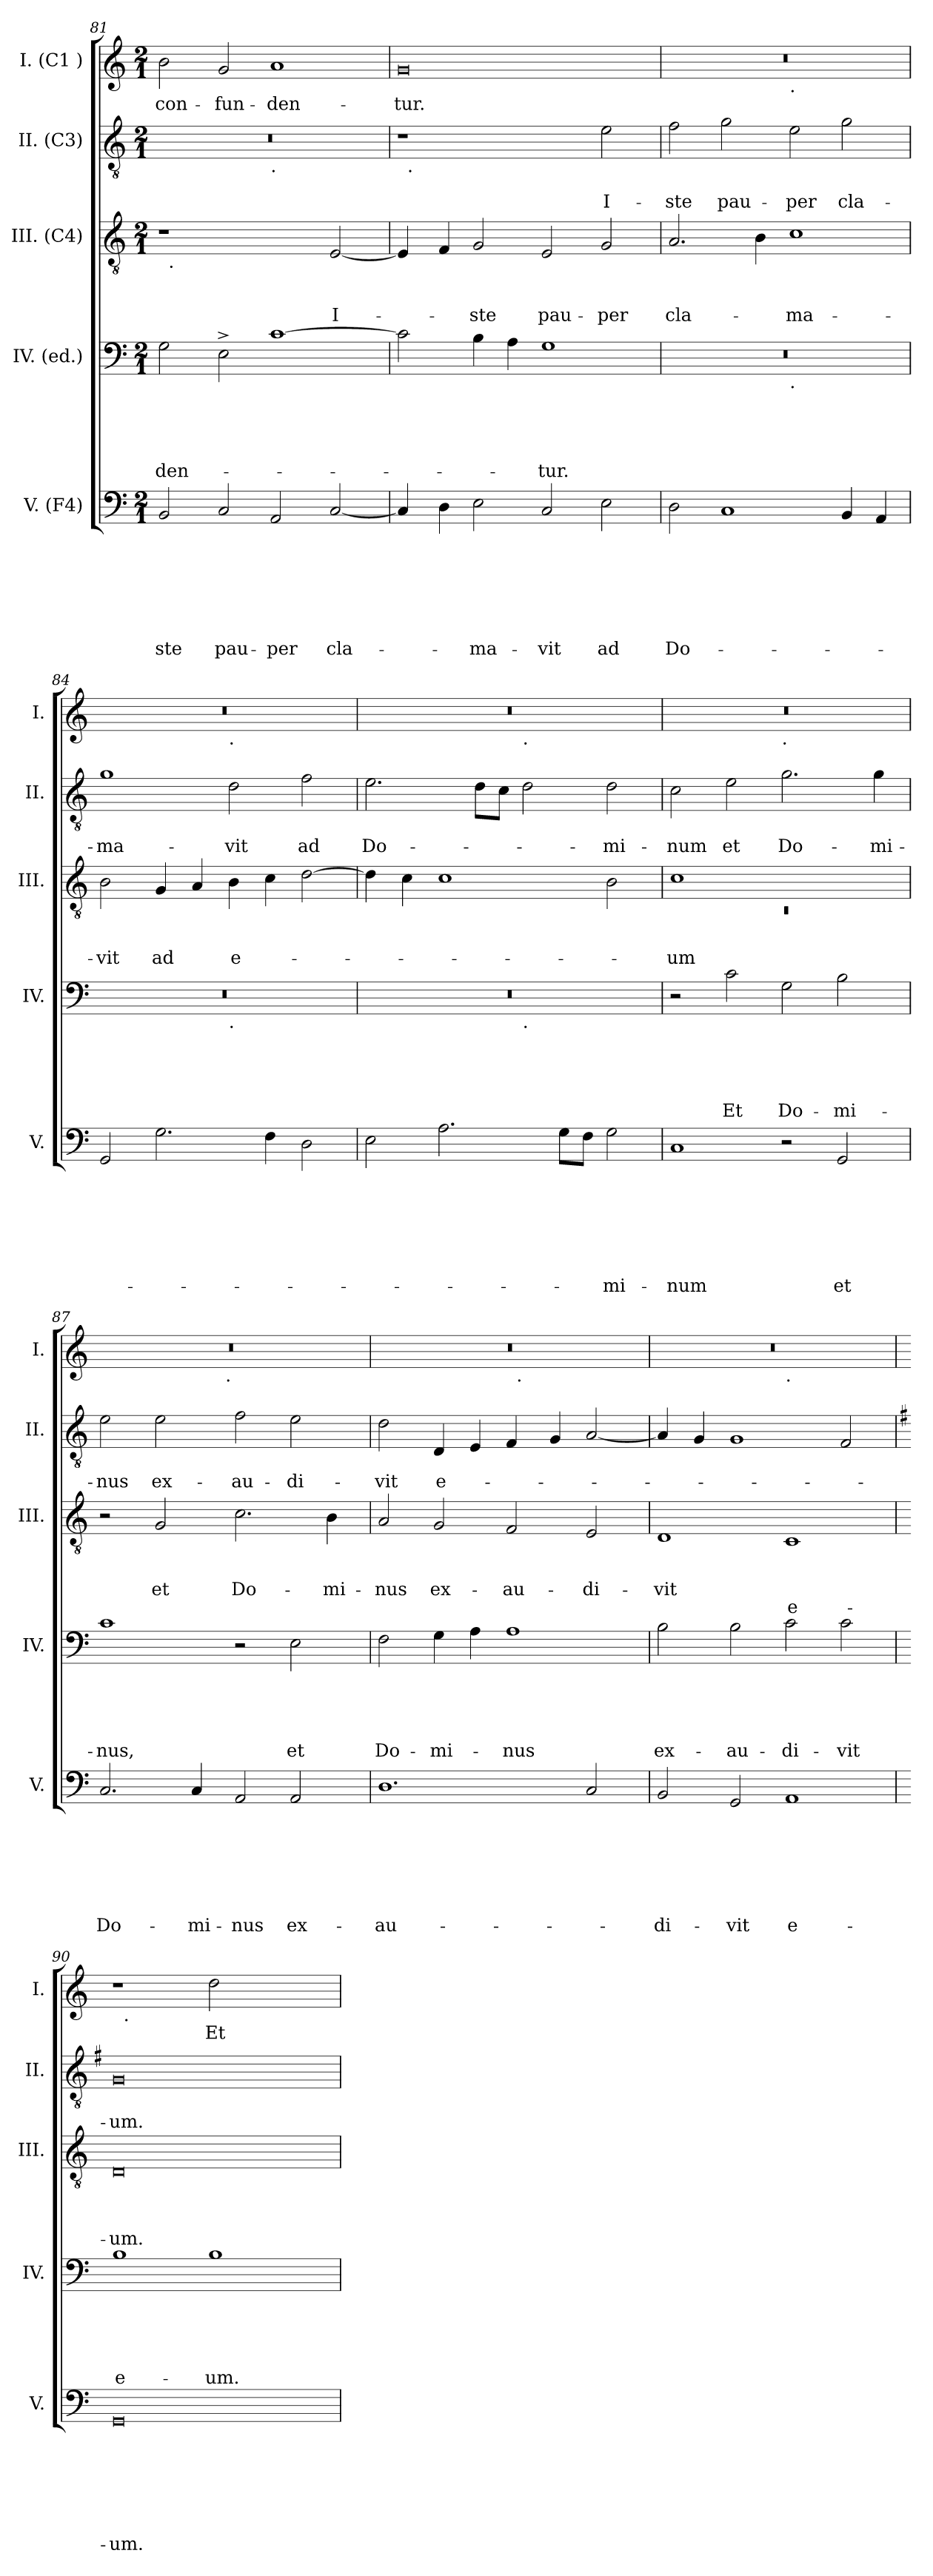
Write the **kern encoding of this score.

**kern	**text	**text	**text	**text	**text	**text	**text	**kern	**text	**text	**text	**text	**text	**kern	**text	**text	**text	**text	**kern	**text	**text	**kern	**text
*part5	*part5	*part5	*part5	*part5	*part5	*part5	*part5	*part4	*part4	*part4	*part4	*part4	*part4	*part3	*part3	*part3	*part3	*part3	*part2	*part2	*part2	*part1	*part1
*staff5	*staff5	*staff5	*staff5	*staff5	*staff5	*staff5	*staff5	*staff4	*staff4	*staff4	*staff4	*staff4	*staff4	*staff3	*staff3	*staff3	*staff3	*staff3	*staff2	*staff2	*staff2	*staff1	*staff1
*I"V. (F4)	*	*	*	*	*	*	*	*I"IV. (ed.)	*	*	*	*	*	*I"III. (C4)	*	*	*	*	*I"II. (C3)	*	*	*I"I. (C1 )	*
*I'V.	*	*	*	*	*	*	*	*I'IV.	*	*	*	*	*	*I'III.	*	*	*	*	*I'II.	*	*	*I'I.	*
*clefF4	*	*	*	*	*	*	*	*clefF4	*	*	*	*	*	*clefGv2	*	*	*	*	*clefGv2	*	*	*clefG2	*
*k[]	*	*	*	*	*	*	*	*k[]	*	*	*	*	*	*k[]	*	*	*	*	*k[]	*	*	*k[]	*
*C:	*	*	*	*	*	*	*	*C:	*	*	*	*	*	*C:	*	*	*	*	*C:	*	*	*C:	*
*M2/1	*	*	*	*	*	*	*	*M2/1	*	*	*	*	*	*M2/1	*	*	*	*	*M2/1	*	*	*M2/1	*
=81	=81	=81	=81	=81	=81	=81	=81	=81	=81	=81	=81	=81	=81	=81	=81	=81	=81	=81	=81	=81	=81	=81	=81
!	!	!	!	!	!	!	!LO:LY:b	!	!	!	!	!	!LO:LY:b	!	!	!	!	!	!	!	!	!	!LO:LY:b
*	*	*	*	*	*	*	*	*	*	*	*	*	*	*^	*	*	*	*	*^	*	*	*	*
2BB/	.	.	.	.	.	.	-ste	2G\	.	.	.	.	-den-	1r	32ryy	.	.	.	.	0r	1ryy	.	.	2b\	con-
!	!	!	!	!	!	!	!	!	!	!	!	!	!	!	!LO:TX:b:t=.	!	!	!	!	!	!	!	!	!	!
.	.	.	.	.	.	.	.	.	.	.	.	.	.	.	1ryy	.	.	.	.	.	.	.	.	.	.
!	!	!	!	!	!	!	!LO:LY:b	!	!	!	!	!	!	!	!	!	!	!	!	!	!	!	!	!	!LO:LY:b
2C/	.	.	.	.	.	.	pau-	2E^>\	.	.	.	.	.	.	.	.	.	.	.	.	.	.	.	2g/	-fun-
!	!	!	!	!	!	!	!	!	!	!	!	!	!	!	!	!	!	!	!	!	!LO:TX:b:t=.	!	!	!	!
!	!	!	!	!	!	!	!LO:LY:b	!	!	!	!	!	!	!	!	!	!	!	!	!	!	!	!	!	!LO:LY:b
2AA/	.	.	.	.	.	.	-per	[>1c	.	.	.	.	.	2ryy	.	.	.	.	.	.	1ryy	.	.	1a	-den-
.	.	.	.	.	.	.	.	.	.	.	.	.	.	.	2ryy	.	.	.	.	.	.	.	.	.	.
!	!	!	!	!	!	!	!LO:LY:b	!	!	!	!	!	!	!	!	!	!	!LO:LY:b:rj	!	!	!	!	!	!	!
[<2C/	.	.	.	.	.	.	cla-	.	.	.	.	.	.	[<2E/	.	.	.	I-	.	.	.	.	.	.	.
.	.	.	.	.	.	.	.	.	.	.	.	.	.	.	4...ryy	.	.	.	.	.	.	.	.	.	.
=82	=82	=82	=82	=82	=82	=82	=82	=82	=82	=82	=82	=82	=82	=82	=82	=82	=82	=82	=82	=82	=82	=82	=82	=82	=82
!	!	!	!	!	!	!	!	!	!	!	!	!	!	!	!	!	!	!	!	!	!	!	!	!	!LO:LY:b
*	*	*	*	*	*	*	*	*	*	*	*	*	*	*v	*v	*	*	*	*	*	*	*	*	*	*
4C/]	.	.	.	.	.	.	.	2c\]	.	.	.	.	.	4E/]	.	.	.	.	1r	32ryy	.	.	0g	-tur.
!	!	!	!	!	!	!	!	!	!	!	!	!	!	!	!	!	!	!	!	!LO:TX:b:t=.	!	!	!	!
.	.	.	.	.	.	.	.	.	.	.	.	.	.	.	.	.	.	.	.	1ryy	.	.	.	.
4D\	.	.	.	.	.	.	.	.	.	.	.	.	.	4F/	.	.	.	.	.	.	.	.	.	.
!	!	!	!	!	!	!	!LO:LY:b	!	!	!	!	!	!	!	!	!	!LO:LY:b	!	!	!	!	!	!	!
2E\	.	.	.	.	.	.	-ma-	4B\	.	.	.	.	.	2G/	.	.	-ste	.	.	.	.	.	.	.
.	.	.	.	.	.	.	.	4A\	.	.	.	.	.	.	.	.	.	.	.	.	.	.	.	.
!	!	!	!	!	!	!	!LO:LY:b	!	!	!	!	!	!LO:LY:b	!	!	!	!LO:LY:b	!	!	!	!	!	!	!
2C/	.	.	.	.	.	.	-vit	1G	.	.	.	.	-tur.	2E/	.	.	pau-	.	2ryy	.	.	.	.	.
.	.	.	.	.	.	.	.	.	.	.	.	.	.	.	.	.	.	.	.	2ryy	.	.	.	.
!	!	!	!	!	!	!	!LO:LY:b	!	!	!	!	!	!	!	!	!	!LO:LY:b	!	!	!	!	!LO:LY:b	!	!
2E\	.	.	.	.	.	.	ad	.	.	.	.	.	.	2G/	.	.	-per	.	2e\	.	.	I-	.	.
.	.	.	.	.	.	.	.	.	.	.	.	.	.	.	.	.	.	.	.	4...ryy	.	.	.	.
!!LO:LB:g=z
=83	=83	=83	=83	=83	=83	=83	=83	=83	=83	=83	=83	=83	=83	=83	=83	=83	=83	=83	=83	=83	=83	=83	=83	=83
!	!	!	!	!	!	!	!LO:LY:b	!	!	!	!	!	!	!	!	!	!LO:LY:b	!	!	!	!	!LO:LY:b	!	!
*	*	*	*	*	*	*	*	*^	*	*	*	*	*	*	*	*	*	*	*v	*v	*	*	*^	*
2D\	.	.	.	.	.	.	Do-	0r	1ryy	.	.	.	.	.	2.A/	.	.	cla-	.	2f\	.	-ste	0r	1ryy	.
!	!	!	!	!	!	!	!	!	!	!	!	!	!	!	!	!	!	!	!	!	!	!LO:LY:b	!	!	!
1C	.	.	.	.	.	.	.	.	.	.	.	.	.	.	.	.	.	.	.	2g\	.	pau-	.	.	.
.	.	.	.	.	.	.	.	.	.	.	.	.	.	.	4B\	.	.	.	.	.	.	.	.	.	.
!	!	!	!	!	!	!	!	!	!	!	!	!	!	!	!	!	!	!	!	!	!	!	!	!LO:TX:b:t=.	!
!	!	!	!	!	!	!	!	!	!LO:TX:b:t=.	!	!	!	!	!	!	!	!	!	!	!	!	!	!	!	!
!	!	!	!	!	!	!	!	!	!	!	!	!	!	!	!	!	!	!LO:LY:b	!	!	!	!LO:LY:b	!	!	!
.	.	.	.	.	.	.	.	.	1ryy	.	.	.	.	.	1c	.	.	-ma-	.	2e\	.	-per	.	1ryy	.
!	!	!	!	!	!	!	!	!	!	!	!	!	!	!	!	!	!	!	!	!	!	!LO:LY:b	!	!	!
4BB/	.	.	.	.	.	.	.	.	.	.	.	.	.	.	.	.	.	.	.	2g\	.	cla-	.	.	.
4AA/	.	.	.	.	.	.	.	.	.	.	.	.	.	.	.	.	.	.	.	.	.	.	.	.	.
=84	=84	=84	=84	=84	=84	=84	=84	=84	=84	=84	=84	=84	=84	=84	=84	=84	=84	=84	=84	=84	=84	=84	=84	=84	=84
!	!	!	!	!	!	!	!	!	!	!	!	!	!	!	!	!	!	!LO:LY:b	!	!	!	!LO:LY:b	!	!	!
2GG/	.	.	.	.	.	.	.	0r	1ryy	.	.	.	.	.	2B\	.	.	-vit	.	1g	.	-ma-	0r	1ryy	.
!	!	!	!	!	!	!	!	!	!	!	!	!	!	!	!	!	!	!LO:LY:b	!	!	!	!	!	!	!
2.G\	.	.	.	.	.	.	.	.	.	.	.	.	.	.	4G/	.	.	ad	.	.	.	.	.	.	.
.	.	.	.	.	.	.	.	.	.	.	.	.	.	.	4A/	.	.	.	.	.	.	.	.	.	.
!	!	!	!	!	!	!	!	!	!	!	!	!	!	!	!	!	!	!	!	!	!	!	!	!LO:TX:b:t=.	!
!	!	!	!	!	!	!	!	!	!LO:TX:b:t=.	!	!	!	!	!	!	!	!	!	!	!	!	!	!	!	!
!	!	!	!	!	!	!	!	!	!	!	!	!	!	!	!	!	!	!LO:LY:b	!	!	!	!LO:LY:b	!	!	!
.	.	.	.	.	.	.	.	.	1ryy	.	.	.	.	.	4B\	.	.	e-	.	2d\	.	-vit	.	1ryy	.
4F\	.	.	.	.	.	.	.	.	.	.	.	.	.	.	4c\	.	.	.	.	.	.	.	.	.	.
!	!	!	!	!	!	!	!	!	!	!	!	!	!	!	!	!	!	!	!	!	!	!LO:LY:b	!	!	!
2D\	.	.	.	.	.	.	.	.	.	.	.	.	.	.	[>2d\	.	.	.	.	2f\	.	ad	.	.	.
=85	=85	=85	=85	=85	=85	=85	=85	=85	=85	=85	=85	=85	=85	=85	=85	=85	=85	=85	=85	=85	=85	=85	=85	=85	=85
!	!	!	!	!	!	!	!	!	!	!	!	!	!	!	!	!	!	!	!	!	!	!LO:LY:b	!	!	!
2E\	.	.	.	.	.	.	.	0r	1ryy	.	.	.	.	.	4d\]	.	.	.	.	2.e\	.	Do-	0r	1ryy	.
.	.	.	.	.	.	.	.	.	.	.	.	.	.	.	4c\	.	.	.	.	.	.	.	.	.	.
2.A\	.	.	.	.	.	.	.	.	.	.	.	.	.	.	1c	.	.	.	.	.	.	.	.	.	.
.	.	.	.	.	.	.	.	.	.	.	.	.	.	.	.	.	.	.	.	8d\L	.	.	.	.	.
.	.	.	.	.	.	.	.	.	.	.	.	.	.	.	.	.	.	.	.	8c\J	.	.	.	.	.
!	!	!	!	!	!	!	!	!	!	!	!	!	!	!	!	!	!	!	!	!	!	!	!	!LO:TX:b:t=.	!
!	!	!	!	!	!	!	!	!	!LO:TX:b:t=.	!	!	!	!	!	!	!	!	!	!	!	!	!	!	!	!
.	.	.	.	.	.	.	.	.	1ryy	.	.	.	.	.	.	.	.	.	.	2d\	.	.	.	1ryy	.
8G\L	.	.	.	.	.	.	.	.	.	.	.	.	.	.	.	.	.	.	.	.	.	.	.	.	.
8F\J	.	.	.	.	.	.	.	.	.	.	.	.	.	.	.	.	.	.	.	.	.	.	.	.	.
!	!	!	!	!	!	!	!LO:LY:b	!	!	!	!	!	!	!	!	!	!	!	!	!	!	!LO:LY:b	!	!	!
2G\	.	.	.	.	.	.	-mi-	.	.	.	.	.	.	.	2B\	.	.	.	.	2d\	.	-mi-	.	.	.
=86	=86	=86	=86	=86	=86	=86	=86	=86	=86	=86	=86	=86	=86	=86	=86	=86	=86	=86	=86	=86	=86	=86	=86	=86	=86
*	*	*	*	*	*	*	*	*	*	*	*	*	*	*	*^	*	*	*	*	*	*	*	*	*	*
!	!	!	!	!	!	!	!LO:LY:b	!	!	!	!	!	!	!	!	!LO:N:vis=1	!	!	!LO:LY:b	!	!	!	!LO:LY:b	!	!	!
*	*	*	*	*	*	*	*	*v	*v	*	*	*	*	*	*	*	*	*	*	*	*	*	*	*	*	*
1C	.	.	.	.	.	.	-num	2r	.	.	.	.	.	1c	0rC	.	.	-um	.	2c\	.	-num	0r	1ryy	.
!	!	!	!	!	!	!	!	!	!	!	!	!	!LO:LY:b	!	!	!	!	!	!	!	!	!LO:LY:b	!	!	!
.	.	.	.	.	.	.	.	2c\	.	.	.	.	Et	.	.	.	.	.	.	2e\	.	et	.	.	.
!	!	!	!	!	!	!	!	!	!	!	!	!	!	!	!	!	!	!	!	!	!	!	!	!LO:TX:b:t=.	!
!	!	!	!	!	!	!	!	!	!	!	!	!	!LO:LY:b	!	!	!	!	!	!	!	!	!LO:LY:b	!	!	!
2r	.	.	.	.	.	.	.	2G\	.	.	.	.	Do-	1ryy	.	.	.	.	.	2.g\	.	Do-	.	1ryy	.
!	!	!	!	!	!	!	!LO:LY:b	!	!	!	!	!	!LO:LY:b	!	!	!	!	!	!	!	!	!	!	!	!
2GG/	.	.	.	.	.	.	et	2B\	.	.	.	.	-mi-	.	.	.	.	.	.	.	.	.	.	.	.
!	!	!	!	!	!	!	!	!	!	!	!	!	!	!	!	!	!	!	!	!	!	!LO:LY:b	!	!	!
.	.	.	.	.	.	.	.	.	.	.	.	.	.	.	.	.	.	.	.	4g\	.	-mi-	.	.	.
*	*	*	*	*	*	*	*	*	*	*	*	*	*	*v	*v	*	*	*	*	*	*	*	*	*	*
=87	=87	=87	=87	=87	=87	=87	=87	=87	=87	=87	=87	=87	=87	=87	=87	=87	=87	=87	=87	=87	=87	=87	=87	=87
!	!	!	!	!	!	!	!LO:LY:b	!	!	!	!	!	!LO:LY:b	!	!	!	!	!	!	!	!LO:LY:b	!	!	!
2.C/	.	.	.	.	.	.	Do-	1c	.	.	.	.	-nus,	2r	.	.	.	.	2e\	.	-nus	0r	2ryy	.
!	!	!	!	!	!	!	!	!	!	!	!	!	!	!	!	!	!LO:LY:b	!	!	!	!LO:LY:b	!	!	!
.	.	.	.	.	.	.	.	.	.	.	.	.	.	2G/	.	.	et	.	2e\	.	ex-	.	4...ryy	.
!	!	!	!	!	!	!	!LO:LY:b	!	!	!	!	!	!	!	!	!	!	!	!	!	!	!	!	!
4C/	.	.	.	.	.	.	-mi-	.	.	.	.	.	.	.	.	.	.	.	.	.	.	.	.	.
!	!	!	!	!	!	!	!	!	!	!	!	!	!	!	!	!	!	!	!	!	!	!	!LO:TX:b:t=.	!
.	.	.	.	.	.	.	.	.	.	.	.	.	.	.	.	.	.	.	.	.	.	.	1ryy	.
!	!	!	!	!	!	!	!LO:LY:b:rj	!	!	!	!	!	!	!	!	!	!LO:LY:b	!	!	!	!LO:LY:b	!	!	!
2AA/	.	.	.	.	.	.	-nus	2r	.	.	.	.	.	2.c\	.	.	Do-	.	2f\	.	-au-	.	.	.
!	!	!	!	!	!	!	!LO:LY:b	!	!	!	!	!	!LO:LY:b	!	!	!	!	!	!	!	!LO:LY:b	!	!	!
2AA/	.	.	.	.	.	.	ex-	2E\	.	.	.	.	et	.	.	.	.	.	2e\	.	-di-	.	.	.
!	!	!	!	!	!	!	!	!	!	!	!	!	!	!	!	!	!LO:LY:b	!	!	!	!	!	!	!
.	.	.	.	.	.	.	.	.	.	.	.	.	.	4B\	.	.	-mi-	.	.	.	.	.	.	.
.	.	.	.	.	.	.	.	.	.	.	.	.	.	.	.	.	.	.	.	.	.	.	32ryy	.
!!LO:LB:g=z	!!
=88	=88	=88	=88	=88	=88	=88	=88	=88	=88	=88	=88	=88	=88	=88	=88	=88	=88	=88	=88	=88	=88	=88	=88	=88
!	!	!	!	!	!	!	!LO:LY:b	!	!	!	!	!	!LO:LY:b	!	!	!	!LO:LY:b	!	!	!	!LO:LY:b	!	!	!
1.D	.	.	.	.	.	.	-au-	2F\	.	.	.	.	Do-	2A/	.	.	-nus	.	2d\	.	-vit	0r	1ryy	.
!	!	!	!	!	!	!	!	!	!	!	!	!	!LO:LY:b	!	!	!	!LO:LY:b	!	!	!	!LO:LY:b	!	!	!
.	.	.	.	.	.	.	.	4G\	.	.	.	.	-mi-	2G/	.	.	ex-	.	4D/	.	e-	.	.	.
.	.	.	.	.	.	.	.	4A\	.	.	.	.	.	.	.	.	.	.	4E/	.	.	.	.	.
!	!	!	!	!	!	!	!	!	!	!	!	!	!LO:LY:b	!	!	!	!LO:LY:b	!	!	!	!	!	!	!
.	.	.	.	.	.	.	.	1A	.	.	.	.	-nus	2F/	.	.	-au-	.	4F/	.	.	.	32ryy	.
!	!	!	!	!	!	!	!	!	!	!	!	!	!	!	!	!	!	!	!	!	!	!	!LO:TX:b:t=.	!
.	.	.	.	.	.	.	.	.	.	.	.	.	.	.	.	.	.	.	.	.	.	.	2ryy	.
.	.	.	.	.	.	.	.	.	.	.	.	.	.	.	.	.	.	.	4G/	.	.	.	.	.
!	!	!	!	!	!	!	!	!	!	!	!	!	!	!	!	!	!LO:LY:b	!	!	!	!	!	!	!
2C/	.	.	.	.	.	.	.	.	.	.	.	.	.	2E/	.	.	-di-	.	[<2A/	.	.	.	.	.
.	.	.	.	.	.	.	.	.	.	.	.	.	.	.	.	.	.	.	.	.	.	.	4...ryy	.
=89	=89	=89	=89	=89	=89	=89	=89	=89	=89	=89	=89	=89	=89	=89	=89	=89	=89	=89	=89	=89	=89	=89	=89	=89
!	!	!	!	!	!	!	!LO:LY:b	!	!	!	!	!	!LO:LY:b	!	!	!	!LO:LY:b	!	!	!	!	!	!	!
2BB/	.	.	.	.	.	.	-di-	2B\	.	.	.	.	ex-	1D	.	.	-vit	.	4A/]	.	.	0r	1ryy	.
.	.	.	.	.	.	.	.	.	.	.	.	.	.	.	.	.	.	.	4G/	.	.	.	.	.
!	!	!	!	!	!	!	!LO:LY:b	!	!	!	!	!	!LO:LY:b	!	!	!	!	!	!	!	!	!	!	!
2GG/	.	.	.	.	.	.	-vit	2B\	.	.	.	.	-au-	.	.	.	.	.	1G	.	.	.	.	.
!	!	!	!	!	!	!	!	!	!	!	!	!	!	!	!	!	!	!	!	!	!	!	!LO:TX:b:t=.	!
!	!	!	!	!	!	!	!LO:LY:b:rj	!	!	!	!	!	!LO:LY:b	!	!	!	!	!LO:LY:b:rj	!	!	!	!	!	!
1AA	.	.	.	.	.	.	e-	2c\	.	.	.	.	-di-	1C	.	.	.	e-	.	.	.	.	1ryy	.
!	!	!	!	!	!	!	!	!	!	!	!	!	!LO:LY:b	!	!	!	!	!	!	!	!	!	!	!
.	.	.	.	.	.	.	.	2c\	.	.	.	.	-vit	.	.	.	.	.	2F/	.	.	.	.	.
=90	=90	=90	=90	=90	=90	=90	=90	=90	=90	=90	=90	=90	=90	=90	=90	=90	=90	=90	=90	=90	=90	=90	=90	=90
*	*	*	*	*	*	*	*	*	*	*	*	*	*	*	*	*	*	*	*k[f#]	*	*	*	*	*
*	*	*	*	*	*	*	*	*	*	*	*	*	*	*	*	*	*	*	*G:	*	*	*	*	*
!	!	!	!	!	!	!	!LO:LY:b	!	!	!	!	!	!LO:LY:b:rj	!	!	!	!	!LO:LY:b	!	!	!LO:LY:b	!	!	!
0GG	.	.	.	.	.	.	-um.	1B	.	.	.	.	e-	0D	.	.	.	-um.	0G	.	-um.	1r	32ryy	.
!	!	!	!	!	!	!	!	!	!	!	!	!	!	!	!	!	!	!	!	!	!	!	!LO:TX:b:t=.	!
.	.	.	.	.	.	.	.	.	.	.	.	.	.	.	.	.	.	.	.	.	.	.	1ryy	.
!	!	!	!	!	!	!	!	!	!	!	!	!	!LO:LY:b	!	!	!	!	!	!	!	!	!	!	!LO:LY:b
.	.	.	.	.	.	.	.	1B	.	.	.	.	-um.	.	.	.	.	.	.	.	.	2dd\	.	Et
.	.	.	.	.	.	.	.	.	.	.	.	.	.	.	.	.	.	.	.	.	.	.	2ryy	.
.	.	.	.	.	.	.	.	.	.	.	.	.	.	.	.	.	.	.	.	.	.	2ryy	.	.
.	.	.	.	.	.	.	.	.	.	.	.	.	.	.	.	.	.	.	.	.	.	.	4...ryy	.
*	*	*	*	*	*	*	*	*	*	*	*	*	*	*	*	*	*	*	*	*	*	*v	*v	*
=	=	=	=	=	=	=	=	=	=	=	=	=	=	=	=	=	=	=	=	=	=	=	=
*-	*-	*-	*-	*-	*-	*-	*-	*-	*-	*-	*-	*-	*-	*-	*-	*-	*-	*-	*-	*-	*-	*-	*-
